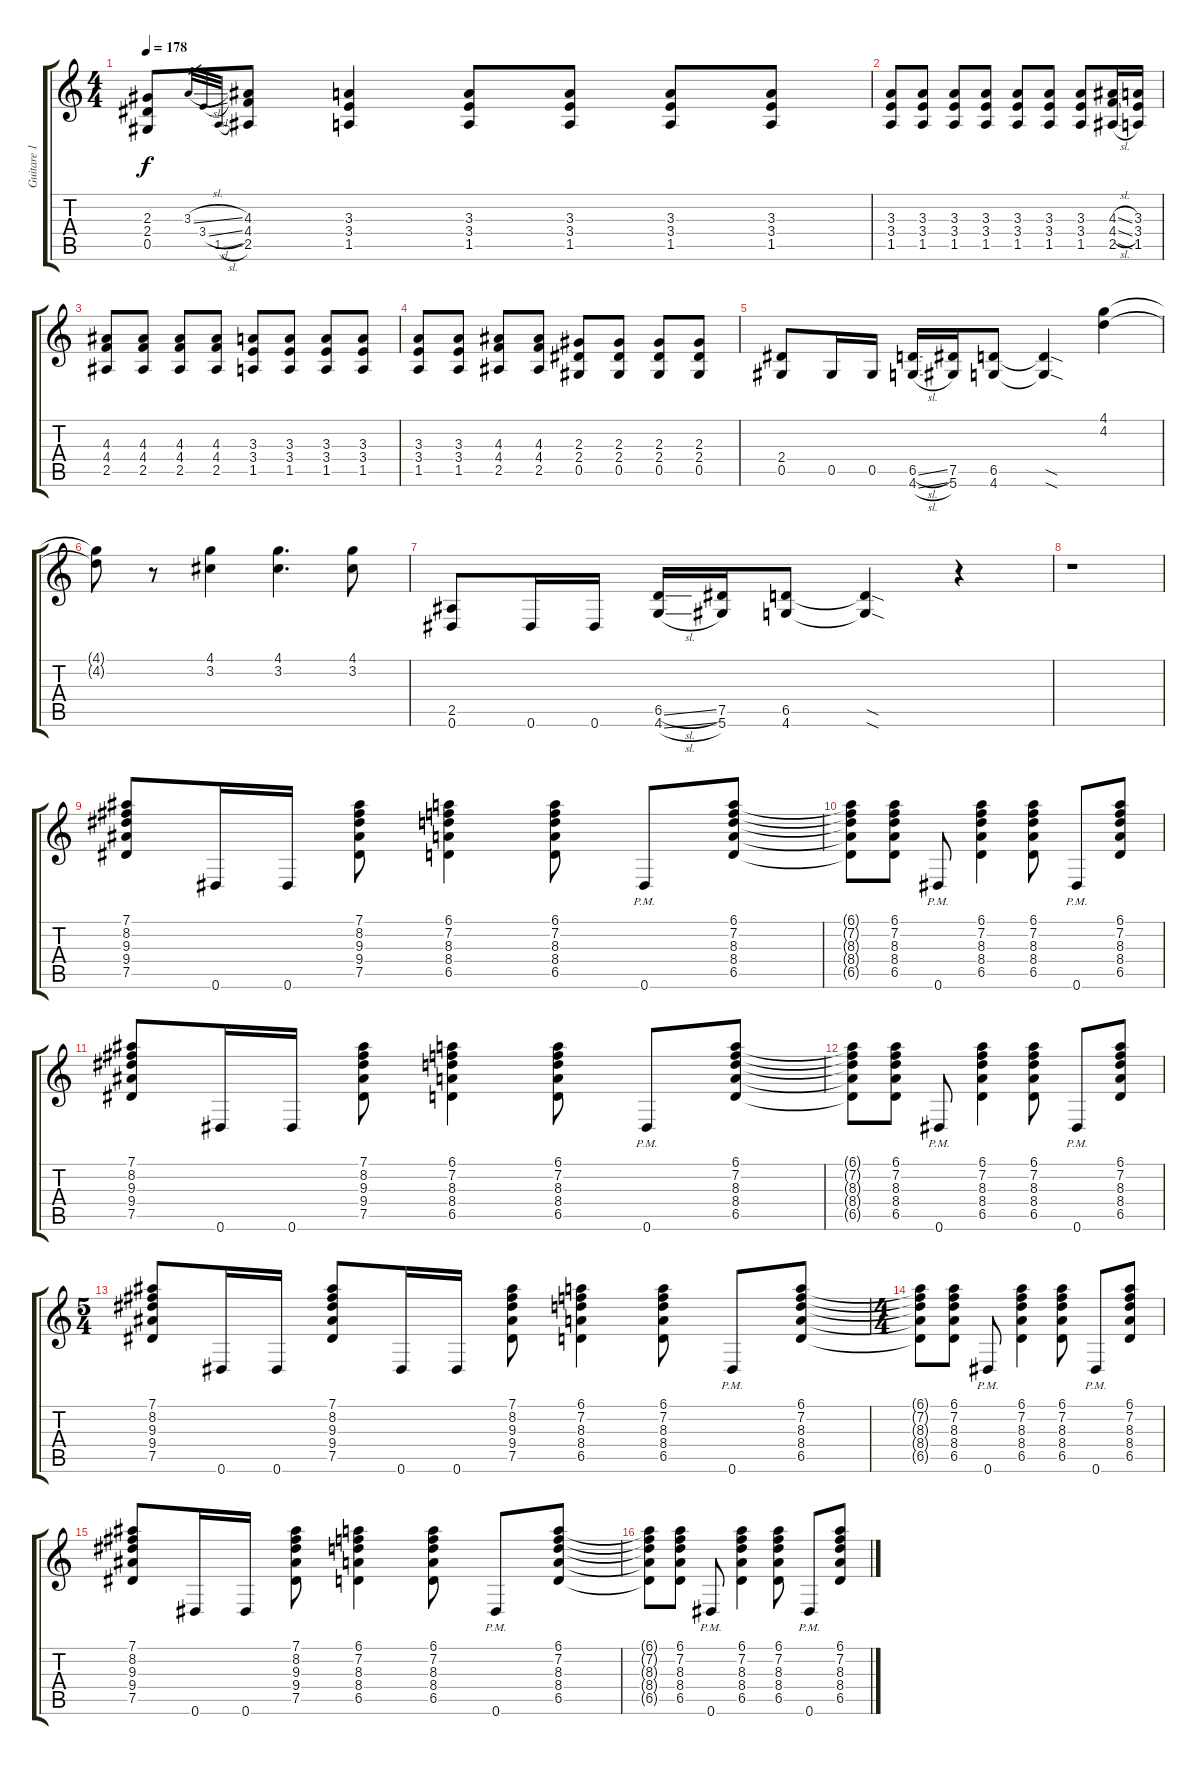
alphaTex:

\track ("Guitare 1" "Guitare 1") {instrument distortionguitar}
\staff {score tabs}
\tuning (Eb4 Bb3 Gb3 Db3 Ab2 Eb2) {hide}
\ts (4 4)
\tempo 178
\clef g2
\ks c
(2.3 2.4 0.5).8{dy f} 3.3{sl}.32{gr} 3.4{sl}.32{gr} 1.5{sl}.32{gr} (4.3 4.4 2.5).8 (3.3 3.4 1.5).4 (3.3 3.4 1.5).8 (3.3 3.4 1.5).8 (3.3 3.4 1.5).8 (3.3 3.4 1.5).8 |
(3.3 3.4 1.5).8 (3.3 3.4 1.5).8 (3.3 3.4 1.5).8 (3.3 3.4 1.5).8 (3.3 3.4 1.5).8 (3.3 3.4 1.5).8 (3.3 3.4 1.5).8 (4.3{sl} 4.4{sl} 2.5{sl}).16 (3.3 3.4 1.5).16 |
(4.3 4.4 2.5).8 (4.3 4.4 2.5).8 (4.3 4.4 2.5).8 (4.3 4.4 2.5).8 (3.3 3.4 1.5).8 (3.3 3.4 1.5).8 (3.3 3.4 1.5).8 (3.3 3.4 1.5).8 |
(3.3 3.4 1.5).8 (3.3 3.4 1.5).8 (4.3 4.4 2.5).8 (4.3 4.4 2.5).8 (2.3 2.4 0.5).8 (2.3 2.4 0.5).8 (2.3 2.4 0.5).8 (2.3 2.4 0.5).8 |
(2.4 0.5).8 0.5.16 0.5.16 (6.5{sl} 4.6{sl}).16 (7.5 5.6).16 (6.5 4.6).8 (6.5{sod t} 4.6{sod t}).4 (4.1 4.2).4 |
(4.1{t} 4.2{t}).8 r.8 (4.1 3.2).4 (4.1 3.2).4{d} (4.1 3.2).8 |
(2.5 0.6).8 0.6.16 0.6.16 (6.5{sl} 4.6{sl}).16 (7.5 5.6).16 (6.5 4.6).8 (6.5{sod t} 4.6{sod t}).4 r.4 |
r.1 |
(7.1 8.2 9.3 9.4 7.5).8 0.6.16 0.6.16 (7.1 8.2 9.3 9.4 7.5).8 (6.1 7.2 8.3 8.4 6.5).4 (6.1 7.2 8.3 8.4 6.5).8 0.6{pm}.8 (6.1 7.2 8.3 8.4 6.5).8 |
(6.1{t} 7.2{t} 8.3{t} 8.4{t} 6.5{t}).8 (6.1 7.2 8.3 8.4 6.5).8 0.6{pm}.8 (6.1 7.2 8.3 8.4 6.5).4 (6.1 7.2 8.3 8.4 6.5).8 0.6{pm}.8 (6.1 7.2 8.3 8.4 6.5).8 |
(7.1 8.2 9.3 9.4 7.5).8 0.6.16 0.6.16 (7.1 8.2 9.3 9.4 7.5).8 (6.1 7.2 8.3 8.4 6.5).4 (6.1 7.2 8.3 8.4 6.5).8 0.6{pm}.8 (6.1 7.2 8.3 8.4 6.5).8 |
(6.1{t} 7.2{t} 8.3{t} 8.4{t} 6.5{t}).8 (6.1 7.2 8.3 8.4 6.5).8 0.6{pm}.8 (6.1 7.2 8.3 8.4 6.5).4 (6.1 7.2 8.3 8.4 6.5).8 0.6{pm}.8 (6.1 7.2 8.3 8.4 6.5).8 |
\ts (5 4)
(7.1 8.2 9.3 9.4 7.5).8 0.6.16 0.6.16 (7.1 8.2 9.3 9.4 7.5).8 0.6.16 0.6.16 (7.1 8.2 9.3 9.4 7.5).8 (6.1 7.2 8.3 8.4 6.5).4 (6.1 7.2 8.3 8.4 6.5).8 0.6{pm}.8 (6.1 7.2 8.3 8.4 6.5).8 |
\ts (4 4)
(6.1{t} 7.2{t} 8.3{t} 8.4{t} 6.5{t}).8 (6.1 7.2 8.3 8.4 6.5).8 0.6{pm}.8 (6.1 7.2 8.3 8.4 6.5).4 (6.1 7.2 8.3 8.4 6.5).8 0.6{pm}.8 (6.1 7.2 8.3 8.4 6.5).8 |
(7.1 8.2 9.3 9.4 7.5).8 0.6.16 0.6.16 (7.1 8.2 9.3 9.4 7.5).8 (6.1 7.2 8.3 8.4 6.5).4 (6.1 7.2 8.3 8.4 6.5).8 0.6{pm}.8 (6.1 7.2 8.3 8.4 6.5).8 |
(6.1{t} 7.2{t} 8.3{t} 8.4{t} 6.5{t}).8 (6.1 7.2 8.3 8.4 6.5).8 0.6{pm}.8 (6.1 7.2 8.3 8.4 6.5).4 (6.1 7.2 8.3 8.4 6.5).8 0.6{pm}.8 (6.1 7.2 8.3 8.4 6.5).8
